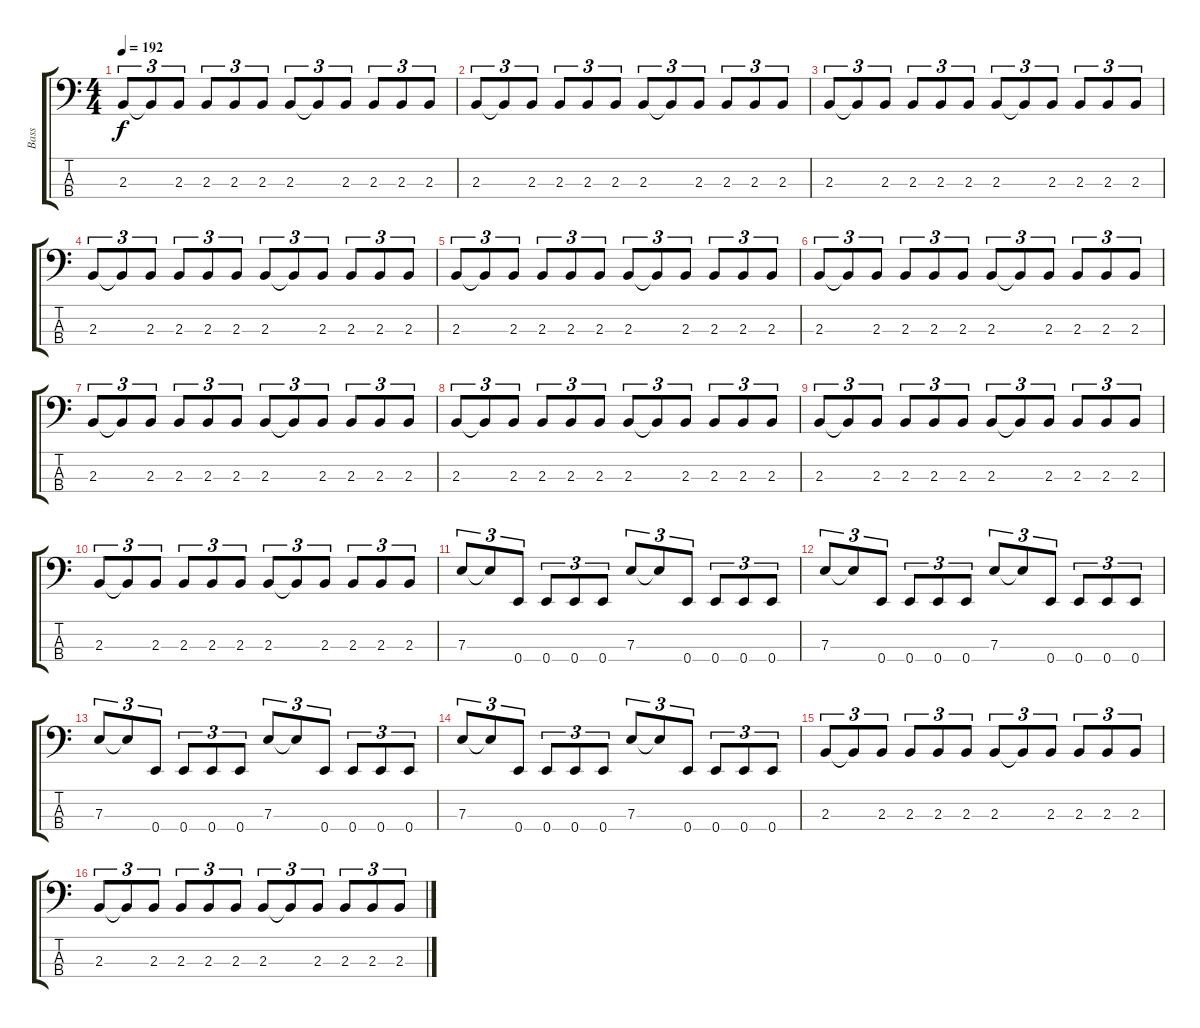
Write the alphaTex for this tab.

\track ("Bass" "Bass") {instrument electricbasspick}
\staff {score tabs}
\tuning (G2 D2 A1 E1) {hide}
\ts (4 4)
\tempo 192
\clef f4
\ks c
2.3.8{tu (3 2) dy f} 2.3{t}.8{tu (3 2)} 2.3.8{tu (3 2)} 2.3.8{tu (3 2)} 2.3.8{tu (3 2)} 2.3.8{tu (3 2)} 2.3.8{tu (3 2)} 2.3{t}.8{tu (3 2)} 2.3.8{tu (3 2)} 2.3.8{tu (3 2)} 2.3.8{tu (3 2)} 2.3.8{tu (3 2)} |
2.3.8{tu (3 2)} 2.3{t}.8{tu (3 2)} 2.3.8{tu (3 2)} 2.3.8{tu (3 2)} 2.3.8{tu (3 2)} 2.3.8{tu (3 2)} 2.3.8{tu (3 2)} 2.3{t}.8{tu (3 2)} 2.3.8{tu (3 2)} 2.3.8{tu (3 2)} 2.3.8{tu (3 2)} 2.3.8{tu (3 2)} |
2.3.8{tu (3 2)} 2.3{t}.8{tu (3 2)} 2.3.8{tu (3 2)} 2.3.8{tu (3 2)} 2.3.8{tu (3 2)} 2.3.8{tu (3 2)} 2.3.8{tu (3 2)} 2.3{t}.8{tu (3 2)} 2.3.8{tu (3 2)} 2.3.8{tu (3 2)} 2.3.8{tu (3 2)} 2.3.8{tu (3 2)} |
2.3.8{tu (3 2)} 2.3{t}.8{tu (3 2)} 2.3.8{tu (3 2)} 2.3.8{tu (3 2)} 2.3.8{tu (3 2)} 2.3.8{tu (3 2)} 2.3.8{tu (3 2)} 2.3{t}.8{tu (3 2)} 2.3.8{tu (3 2)} 2.3.8{tu (3 2)} 2.3.8{tu (3 2)} 2.3.8{tu (3 2)} |
2.3.8{tu (3 2)} 2.3{t}.8{tu (3 2)} 2.3.8{tu (3 2)} 2.3.8{tu (3 2)} 2.3.8{tu (3 2)} 2.3.8{tu (3 2)} 2.3.8{tu (3 2)} 2.3{t}.8{tu (3 2)} 2.3.8{tu (3 2)} 2.3.8{tu (3 2)} 2.3.8{tu (3 2)} 2.3.8{tu (3 2)} |
2.3.8{tu (3 2)} 2.3{t}.8{tu (3 2)} 2.3.8{tu (3 2)} 2.3.8{tu (3 2)} 2.3.8{tu (3 2)} 2.3.8{tu (3 2)} 2.3.8{tu (3 2)} 2.3{t}.8{tu (3 2)} 2.3.8{tu (3 2)} 2.3.8{tu (3 2)} 2.3.8{tu (3 2)} 2.3.8{tu (3 2)} |
2.3.8{tu (3 2)} 2.3{t}.8{tu (3 2)} 2.3.8{tu (3 2)} 2.3.8{tu (3 2)} 2.3.8{tu (3 2)} 2.3.8{tu (3 2)} 2.3.8{tu (3 2)} 2.3{t}.8{tu (3 2)} 2.3.8{tu (3 2)} 2.3.8{tu (3 2)} 2.3.8{tu (3 2)} 2.3.8{tu (3 2)} |
2.3.8{tu (3 2)} 2.3{t}.8{tu (3 2)} 2.3.8{tu (3 2)} 2.3.8{tu (3 2)} 2.3.8{tu (3 2)} 2.3.8{tu (3 2)} 2.3.8{tu (3 2)} 2.3{t}.8{tu (3 2)} 2.3.8{tu (3 2)} 2.3.8{tu (3 2)} 2.3.8{tu (3 2)} 2.3.8{tu (3 2)} |
2.3.8{tu (3 2)} 2.3{t}.8{tu (3 2)} 2.3.8{tu (3 2)} 2.3.8{tu (3 2)} 2.3.8{tu (3 2)} 2.3.8{tu (3 2)} 2.3.8{tu (3 2)} 2.3{t}.8{tu (3 2)} 2.3.8{tu (3 2)} 2.3.8{tu (3 2)} 2.3.8{tu (3 2)} 2.3.8{tu (3 2)} |
2.3.8{tu (3 2)} 2.3{t}.8{tu (3 2)} 2.3.8{tu (3 2)} 2.3.8{tu (3 2)} 2.3.8{tu (3 2)} 2.3.8{tu (3 2)} 2.3.8{tu (3 2)} 2.3{t}.8{tu (3 2)} 2.3.8{tu (3 2)} 2.3.8{tu (3 2)} 2.3.8{tu (3 2)} 2.3.8{tu (3 2)} |
7.3.8{tu (3 2)} 7.3{t}.8{tu (3 2)} 0.4.8{tu (3 2)} 0.4.8{tu (3 2)} 0.4.8{tu (3 2)} 0.4.8{tu (3 2)} 7.3.8{tu (3 2)} 7.3{t}.8{tu (3 2)} 0.4.8{tu (3 2)} 0.4.8{tu (3 2)} 0.4.8{tu (3 2)} 0.4.8{tu (3 2)} |
7.3.8{tu (3 2)} 7.3{t}.8{tu (3 2)} 0.4.8{tu (3 2)} 0.4.8{tu (3 2)} 0.4.8{tu (3 2)} 0.4.8{tu (3 2)} 7.3.8{tu (3 2)} 7.3{t}.8{tu (3 2)} 0.4.8{tu (3 2)} 0.4.8{tu (3 2)} 0.4.8{tu (3 2)} 0.4.8{tu (3 2)} |
7.3.8{tu (3 2)} 7.3{t}.8{tu (3 2)} 0.4.8{tu (3 2)} 0.4.8{tu (3 2)} 0.4.8{tu (3 2)} 0.4.8{tu (3 2)} 7.3.8{tu (3 2)} 7.3{t}.8{tu (3 2)} 0.4.8{tu (3 2)} 0.4.8{tu (3 2)} 0.4.8{tu (3 2)} 0.4.8{tu (3 2)} |
7.3.8{tu (3 2)} 7.3{t}.8{tu (3 2)} 0.4.8{tu (3 2)} 0.4.8{tu (3 2)} 0.4.8{tu (3 2)} 0.4.8{tu (3 2)} 7.3.8{tu (3 2)} 7.3{t}.8{tu (3 2)} 0.4.8{tu (3 2)} 0.4.8{tu (3 2)} 0.4.8{tu (3 2)} 0.4.8{tu (3 2)} |
2.3.8{tu (3 2)} 2.3{t}.8{tu (3 2)} 2.3.8{tu (3 2)} 2.3.8{tu (3 2)} 2.3.8{tu (3 2)} 2.3.8{tu (3 2)} 2.3.8{tu (3 2)} 2.3{t}.8{tu (3 2)} 2.3.8{tu (3 2)} 2.3.8{tu (3 2)} 2.3.8{tu (3 2)} 2.3.8{tu (3 2)} |
2.3.8{tu (3 2)} 2.3{t}.8{tu (3 2)} 2.3.8{tu (3 2)} 2.3.8{tu (3 2)} 2.3.8{tu (3 2)} 2.3.8{tu (3 2)} 2.3.8{tu (3 2)} 2.3{t}.8{tu (3 2)} 2.3.8{tu (3 2)} 2.3.8{tu (3 2)} 2.3.8{tu (3 2)} 2.3.8{tu (3 2)}
